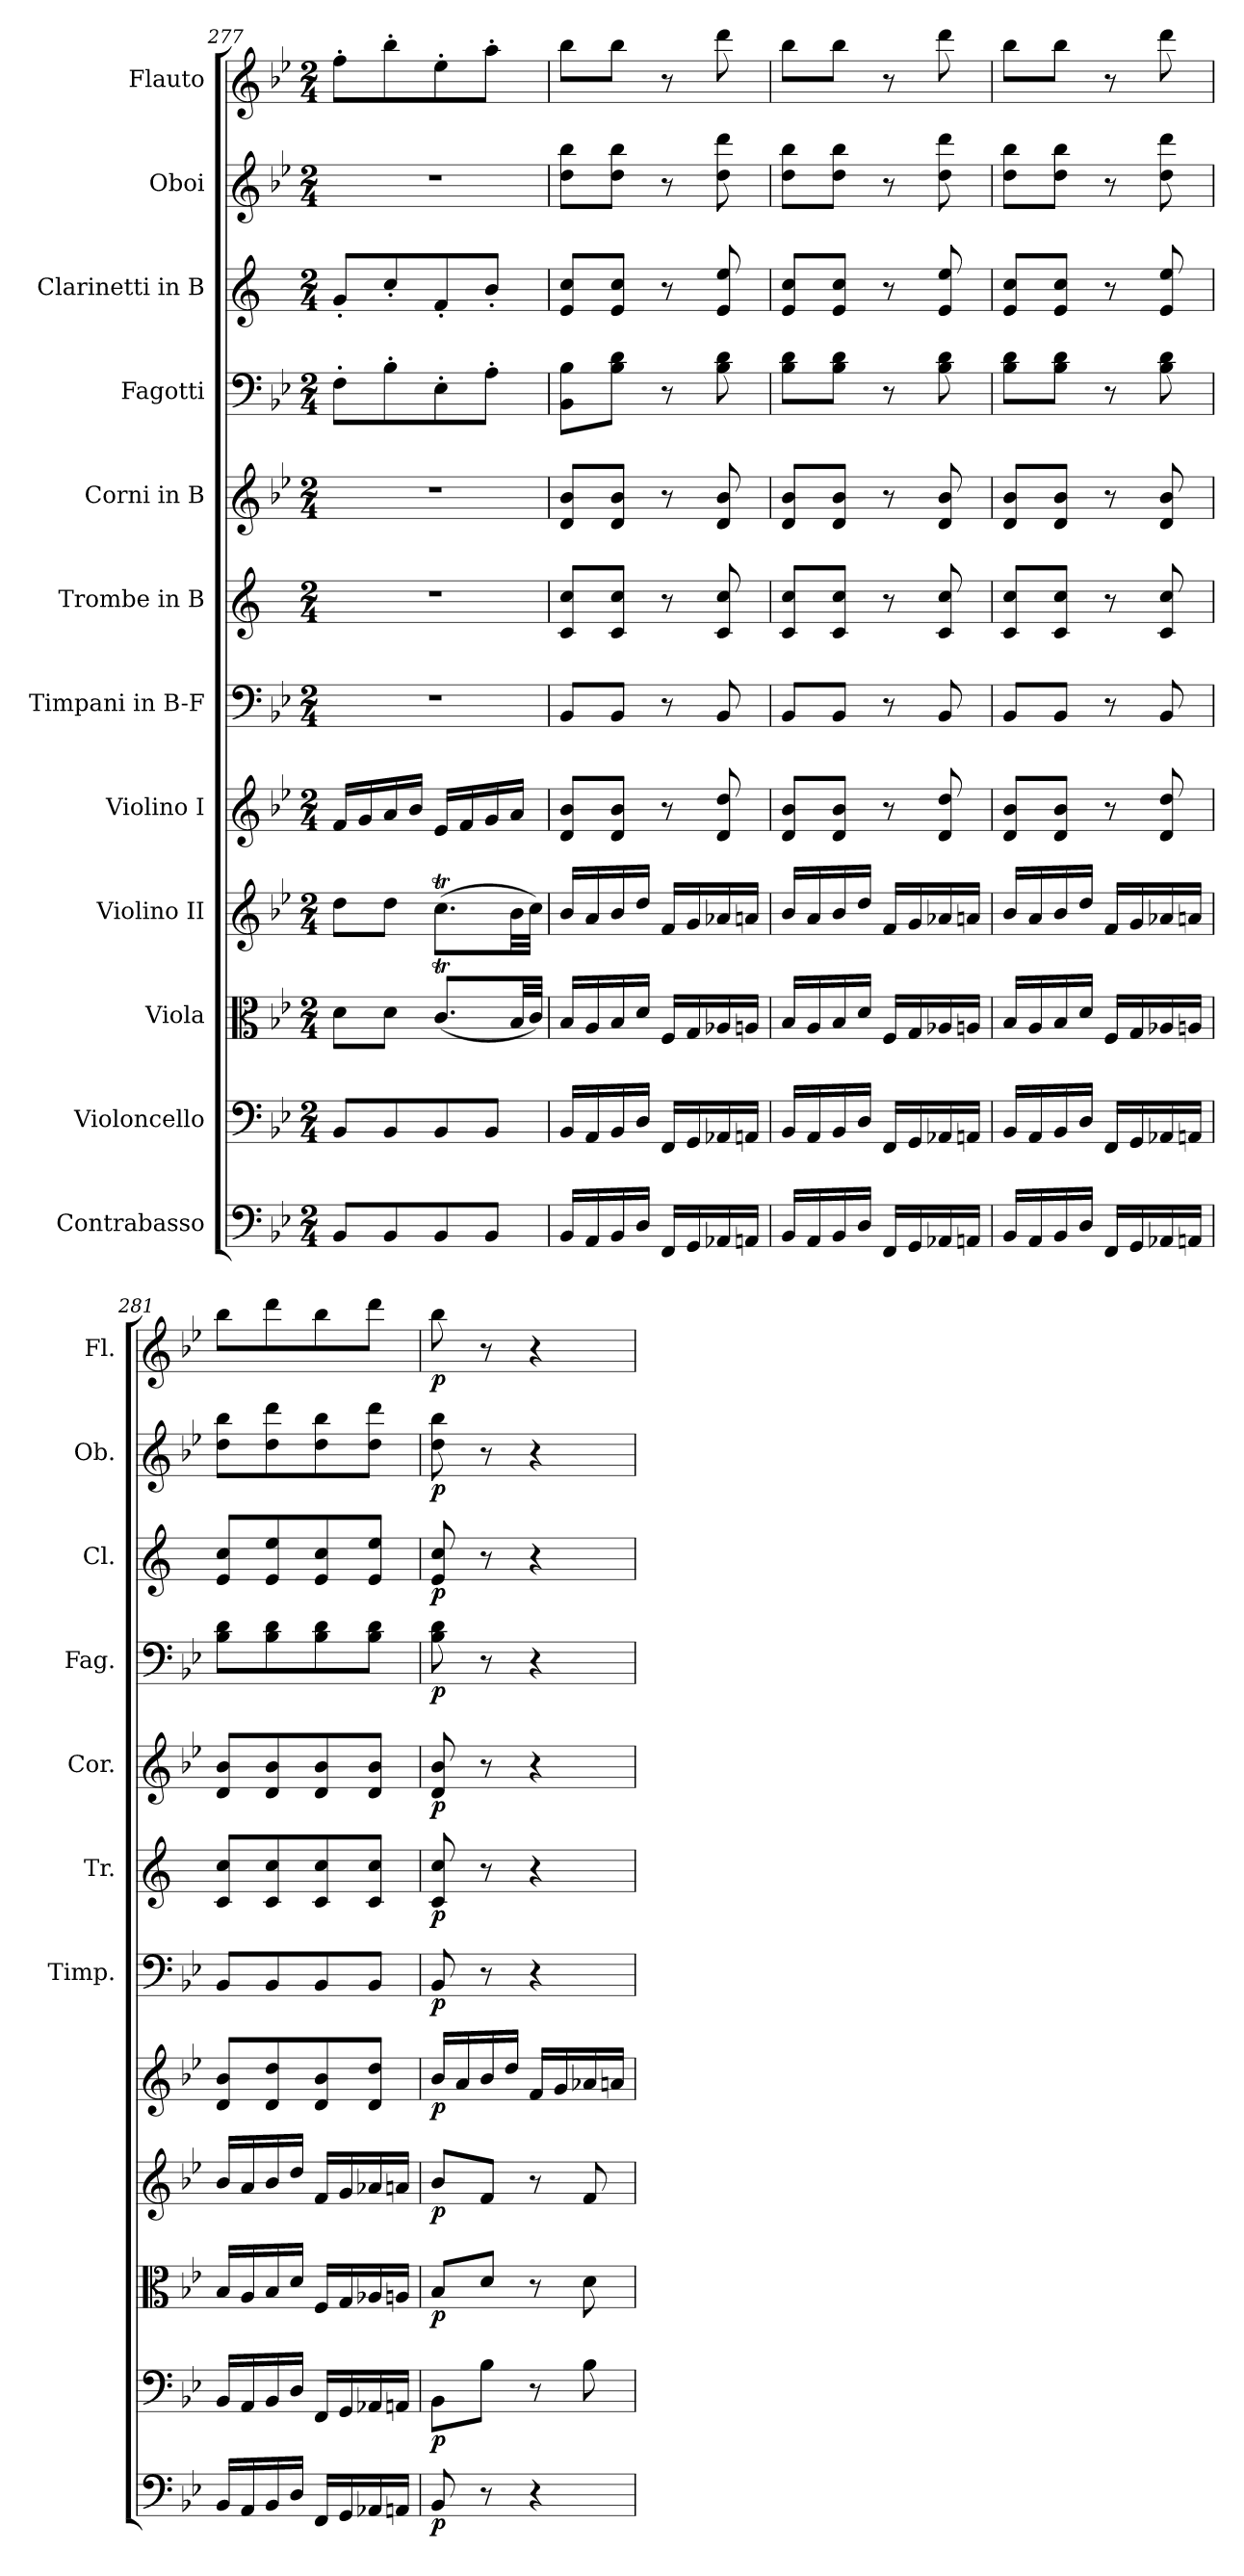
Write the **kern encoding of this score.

**kern	**dynam	**kern	**dynam	**kern	**dynam	**kern	**dynam	**kern	**dynam	**kern	**dynam	**kern	**dynam	**kern	**dynam	**kern	**dynam	**kern	**dynam	**kern	**dynam	**kern	**dynam
*part12	*part12	*part11	*part11	*part10	*part10	*part9	*part9	*part8	*part8	*part7	*part7	*part6	*part6	*part5	*part5	*part4	*part4	*part3	*part3	*part2	*part2	*part1	*part1
*staff12	*staff12	*staff11	*staff11	*staff10	*staff10	*staff9	*staff9	*staff8	*staff8	*staff7	*staff7	*staff6	*staff6	*staff5	*staff5	*staff4	*staff4	*staff3	*staff3	*staff2	*staff2	*staff1	*staff1
*I"Contrabasso	*	*I"Violoncello	*	*I"Viola	*	*I"Violino II	*	*I"Violino I	*	*I"Timpani in B-F	*	*I"Trombe in B	*	*I"Corni in B	*	*I"Fagotti	*	*I"Clarinetti in B	*	*I"Oboi	*	*I"Flauto	*
*	*	*	*	*	*	*	*	*	*	*I'Timp.	*	*I'Tr.	*	*I'Cor.	*	*I'Fag.	*	*I'Cl.	*	*I'Ob.	*	*I'Fl.	*
!!LO:PB:g=z
*clefF4	*	*clefF4	*	*clefC3	*	*clefG2	*	*clefG2	*	*clefF4	*	*clefG2	*	*clefG2	*	*clefF4	*	*clefG2	*	*clefG2	*	*clefG2	*
*ITrd7c12	*	*	*	*	*	*	*	*	*	*	*	*ITrd1c2	*	*ITrd8c14	*	*	*	*ITrd1c2	*	*	*	*	*
*k[b-e-]	*	*k[b-e-]	*	*k[b-e-]	*	*k[b-e-]	*	*k[b-e-]	*	*k[b-e-]	*	*k[b-e-]	*	*k[b-e-]	*	*k[b-e-]	*	*k[b-e-]	*	*k[b-e-]	*	*k[b-e-]	*
*M2/4	*	*M2/4	*	*M2/4	*	*M2/4	*	*M2/4	*	*M2/4	*	*M2/4	*	*M2/4	*	*M2/4	*	*M2/4	*	*M2/4	*	*M2/4	*
=277	=277	=277	=277	=277	=277	=277	=277	=277	=277	=277	=277	=277	=277	=277	=277	=277	=277	=277	=277	=277	=277	=277	=277
8BBB-/L	.	8BB-/L	.	8d\L	.	8dd\L	.	16f/LL	.	2r	.	2r	.	2r	.	8F'\L	.	8f'/L	.	2r	.	8ff'\L	.
.	.	.	.	.	.	.	.	16g/	.	.	.	.	.	.	.	.	.	.	.	.	.	.	.
8BBB-/	.	8BB-/	.	8d\J	.	8dd\J	.	16a/	.	.	.	.	.	.	.	8B-'\	.	8b-'/	.	.	.	8bb-'\	.
.	.	.	.	.	.	.	.	16b-/JJ	.	.	.	.	.	.	.	.	.	.	.	.	.	.	.
8BBB-/	.	8BB-/	.	(8.cT/L	.	(8.ccT\L	.	16e-/LL	.	.	.	.	.	.	.	8E-'\	.	8e-'/	.	.	.	8ee-'\	.
.	.	.	.	.	.	.	.	16f/	.	.	.	.	.	.	.	.	.	.	.	.	.	.	.
8BBB-/J	.	8BB-/J	.	.	.	.	.	16g/	.	.	.	.	.	.	.	8A'\J	.	8a'/J	.	.	.	8aa'\J	.
.	.	.	.	32B-/LL	.	32b-\LL	.	16a/JJ	.	.	.	.	.	.	.	.	.	.	.	.	.	.	.
.	.	.	.	32c/JJJ)	.	32cc\JJJ)	.	.	.	.	.	.	.	.	.	.	.	.	.	.	.	.	.
=278	=278	=278	=278	=278	=278	=278	=278	=278	=278	=278	=278	=278	=278	=278	=278	=278	=278	=278	=278	=278	=278	=278	=278
16BBB-/LL	.	16BB-/LL	.	16B-/LL	.	16b-/LL	.	8d/ 8b-/L	.	8BB-/L	.	8B-/ 8b-/L	.	8D/ 8B-/L	.	8BB-\ 8B-\L	.	8d/ 8b-/L	.	8dd\ 8bb-\L	.	8bb-\L	.
16AAA/	.	16AA/	.	16A/	.	16a/	.	.	.	.	.	.	.	.	.	.	.	.	.	.	.	.	.
16BBB-/	.	16BB-/	.	16B-/	.	16b-/	.	8d/ 8b-/J	.	8BB-/J	.	8B-/ 8b-/J	.	8D/ 8B-/J	.	8B-\ 8d\J	.	8d/ 8b-/J	.	8dd\ 8bb-\J	.	8bb-\J	.
16DD/JJ	.	16D/JJ	.	16d/JJ	.	16dd/JJ	.	.	.	.	.	.	.	.	.	.	.	.	.	.	.	.	.
16FFF/LL	.	16FF/LL	.	16F/LL	.	16f/LL	.	8r	.	8r	.	8r	.	8r	.	8r	.	8r	.	8r	.	8r	.
16GGG/	.	16GG/	.	16G/	.	16g/	.	.	.	.	.	.	.	.	.	.	.	.	.	.	.	.	.
16AAA-X/	.	16AA-X/	.	16A-X/	.	16a-X/	.	8d/ 8dd/	.	8BB-/	.	8B-/ 8b-/	.	8D/ 8B-/	.	8B-\ 8d\	.	8d/ 8dd/	.	8dd\ 8ddd\	.	8ddd\	.
16AAAn/JJ	.	16AAn/JJ	.	16An/JJ	.	16an/JJ	.	.	.	.	.	.	.	.	.	.	.	.	.	.	.	.	.
=279	=279	=279	=279	=279	=279	=279	=279	=279	=279	=279	=279	=279	=279	=279	=279	=279	=279	=279	=279	=279	=279	=279	=279
16BBB-/LL	.	16BB-/LL	.	16B-/LL	.	16b-/LL	.	8d/ 8b-/L	.	8BB-/L	.	8B-/ 8b-/L	.	8D/ 8B-/L	.	8B-\ 8d\L	.	8d/ 8b-/L	.	8dd\ 8bb-\L	.	8bb-\L	.
16AAA/	.	16AA/	.	16A/	.	16a/	.	.	.	.	.	.	.	.	.	.	.	.	.	.	.	.	.
16BBB-/	.	16BB-/	.	16B-/	.	16b-/	.	8d/ 8b-/J	.	8BB-/J	.	8B-/ 8b-/J	.	8D/ 8B-/J	.	8B-\ 8d\J	.	8d/ 8b-/J	.	8dd\ 8bb-\J	.	8bb-\J	.
16DD/JJ	.	16D/JJ	.	16d/JJ	.	16dd/JJ	.	.	.	.	.	.	.	.	.	.	.	.	.	.	.	.	.
16FFF/LL	.	16FF/LL	.	16F/LL	.	16f/LL	.	8r	.	8r	.	8r	.	8r	.	8r	.	8r	.	8r	.	8r	.
16GGG/	.	16GG/	.	16G/	.	16g/	.	.	.	.	.	.	.	.	.	.	.	.	.	.	.	.	.
16AAA-X/	.	16AA-X/	.	16A-X/	.	16a-X/	.	8d/ 8dd/	.	8BB-/	.	8B-/ 8b-/	.	8D/ 8B-/	.	8B-\ 8d\	.	8d/ 8dd/	.	8dd\ 8ddd\	.	8ddd\	.
16AAAn/JJ	.	16AAn/JJ	.	16An/JJ	.	16an/JJ	.	.	.	.	.	.	.	.	.	.	.	.	.	.	.	.	.
=280	=280	=280	=280	=280	=280	=280	=280	=280	=280	=280	=280	=280	=280	=280	=280	=280	=280	=280	=280	=280	=280	=280	=280
16BBB-/LL	.	16BB-/LL	.	16B-/LL	.	16b-/LL	.	8d/ 8b-/L	.	8BB-/L	.	8B-/ 8b-/L	.	8D/ 8B-/L	.	8B-\ 8d\L	.	8d/ 8b-/L	.	8dd\ 8bb-\L	.	8bb-\L	.
16AAA/	.	16AA/	.	16A/	.	16a/	.	.	.	.	.	.	.	.	.	.	.	.	.	.	.	.	.
16BBB-/	.	16BB-/	.	16B-/	.	16b-/	.	8d/ 8b-/J	.	8BB-/J	.	8B-/ 8b-/J	.	8D/ 8B-/J	.	8B-\ 8d\J	.	8d/ 8b-/J	.	8dd\ 8bb-\J	.	8bb-\J	.
16DD/JJ	.	16D/JJ	.	16d/JJ	.	16dd/JJ	.	.	.	.	.	.	.	.	.	.	.	.	.	.	.	.	.
16FFF/LL	.	16FF/LL	.	16F/LL	.	16f/LL	.	8r	.	8r	.	8r	.	8r	.	8r	.	8r	.	8r	.	8r	.
16GGG/	.	16GG/	.	16G/	.	16g/	.	.	.	.	.	.	.	.	.	.	.	.	.	.	.	.	.
16AAA-X/	.	16AA-X/	.	16A-X/	.	16a-X/	.	8d/ 8dd/	.	8BB-/	.	8B-/ 8b-/	.	8D/ 8B-/	.	8B-\ 8d\	.	8d/ 8dd/	.	8dd\ 8ddd\	.	8ddd\	.
16AAAn/JJ	.	16AAn/JJ	.	16An/JJ	.	16an/JJ	.	.	.	.	.	.	.	.	.	.	.	.	.	.	.	.	.
=281	=281	=281	=281	=281	=281	=281	=281	=281	=281	=281	=281	=281	=281	=281	=281	=281	=281	=281	=281	=281	=281	=281	=281
16BBB-/LL	.	16BB-/LL	.	16B-/LL	.	16b-/LL	.	8d/ 8b-/L	.	8BB-/L	.	8B-/ 8b-/L	.	8D/ 8B-/L	.	8B-\ 8d\L	.	8d/ 8b-/L	.	8dd\ 8bb-\L	.	8bb-\L	.
16AAA/	.	16AA/	.	16A/	.	16a/	.	.	.	.	.	.	.	.	.	.	.	.	.	.	.	.	.
16BBB-/	.	16BB-/	.	16B-/	.	16b-/	.	8d/ 8dd/	.	8BB-/	.	8B-/ 8b-/	.	8D/ 8B-/	.	8B-\ 8d\	.	8d/ 8dd/	.	8dd\ 8ddd\	.	8ddd\	.
16DD/JJ	.	16D/JJ	.	16d/JJ	.	16dd/JJ	.	.	.	.	.	.	.	.	.	.	.	.	.	.	.	.	.
16FFF/LL	.	16FF/LL	.	16F/LL	.	16f/LL	.	8d/ 8b-/	.	8BB-/	.	8B-/ 8b-/	.	8D/ 8B-/	.	8B-\ 8d\	.	8d/ 8b-/	.	8dd\ 8bb-\	.	8bb-\	.
16GGG/	.	16GG/	.	16G/	.	16g/	.	.	.	.	.	.	.	.	.	.	.	.	.	.	.	.	.
16AAA-X/	.	16AA-X/	.	16A-X/	.	16a-X/	.	8d/ 8dd/J	.	8BB-/J	.	8B-/ 8b-/J	.	8D/ 8B-/J	.	8B-\ 8d\J	.	8d/ 8dd/J	.	8dd\ 8ddd\J	.	8ddd\J	.
16AAAn/JJ	.	16AAn/JJ	.	16An/JJ	.	16an/JJ	.	.	.	.	.	.	.	.	.	.	.	.	.	.	.	.	.
=282	=282	=282	=282	=282	=282	=282	=282	=282	=282	=282	=282	=282	=282	=282	=282	=282	=282	=282	=282	=282	=282	=282	=282
!	!LO:DY:b	!	!LO:DY:b	!	!LO:DY:b	!	!LO:DY:b	!	!LO:DY:b	!	!LO:DY:b	!	!LO:DY:b	!	!LO:DY:b	!	!LO:DY:b	!	!LO:DY:b	!	!LO:DY:b	!	!LO:DY:b
8BBB-/	p	8BB-\L	p	8B-/L	p	8b-/L	p	16b-/LL	p	8BB-/	p	8B-/ 8b-/	p	8D/ 8B-/	p	8B-\ 8d\	p	8d/ 8b-/	p	8dd\ 8bb-\	p	8bb-\	p
.	.	.	.	.	.	.	.	16a/	.	.	.	.	.	.	.	.	.	.	.	.	.	.	.
8r	.	8B-\J	.	8d/J	.	8f/J	.	16b-/	.	8r	.	8r	.	8r	.	8r	.	8r	.	8r	.	8r	.
.	.	.	.	.	.	.	.	16dd/JJ	.	.	.	.	.	.	.	.	.	.	.	.	.	.	.
4r	.	8r	.	8r	.	8r	.	16f/LL	.	4r	.	4r	.	4r	.	4r	.	4r	.	4r	.	4r	.
.	.	.	.	.	.	.	.	16g/	.	.	.	.	.	.	.	.	.	.	.	.	.	.	.
.	.	8B-\	.	8d\	.	8f/	.	16a-X/	.	.	.	.	.	.	.	.	.	.	.	.	.	.	.
.	.	.	.	.	.	.	.	16an/JJ	.	.	.	.	.	.	.	.	.	.	.	.	.	.	.
=	=	=	=	=	=	=	=	=	=	=	=	=	=	=	=	=	=	=	=	=	=	=	=
*-	*-	*-	*-	*-	*-	*-	*-	*-	*-	*-	*-	*-	*-	*-	*-	*-	*-	*-	*-	*-	*-	*-	*-
